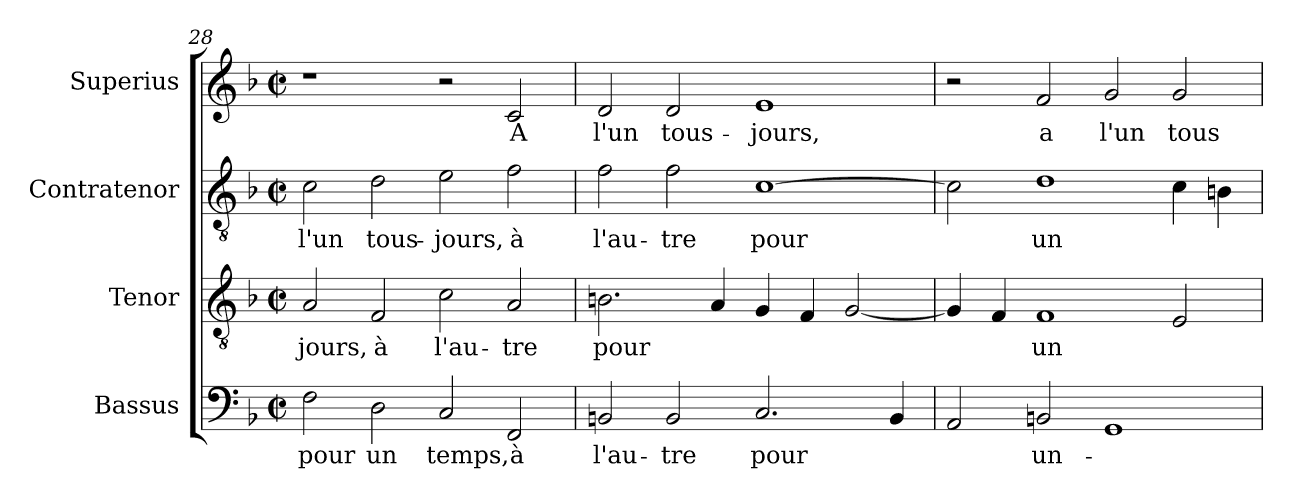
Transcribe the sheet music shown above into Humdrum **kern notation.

**kern	**text	**kern	**text	**kern	**text	**kern	**text
*part4	*part4	*part3	*part3	*part2	*part2	*part1	*part1
*staff4	*staff4	*staff3	*staff3	*staff2	*staff2	*staff1	*staff1
*I"Bassus	*	*I"Tenor	*	*I"Contratenor	*	*I"Superius	*
*	*	*I'T	*	*	*	*	*
*clefF4	*	*clefGv2	*	*clefGv2	*	*clefG2	*
*k[b-]	*	*k[b-]	*	*k[b-]	*	*k[b-]	*
*F:	*	*F:	*	*F:	*	*F:	*
*M2/2	*	*M2/2	*	*M2/2	*	*M2/2	*
*met(c|)	*	*met(c|)	*	*met(c|)	*	*met(c|)	*
=28	=28	=28	=28	=28	=28	=28	=28
2F	-pour	2A	-jours,	2c	-l'un	1r	.
2D	-un	2F	-à	2d	tous-	.	.
2C	-temps,	2c	l'au-	2e	-jours,	2r	.
2FF	-à	2A	-tre	2f	-à	2c	-A
=29	=29	=29	=29	=29	=29	=29	=29
2BB	l'au-	2.B	-pour	2f	l'au-	2d	-l'un
2BB	-tre	.	.	2f	-tre	2d	tous-
.	.	4A	.	.	.	.	.
2.C	-pour	4G	.	[1c	-pour	1e	-jours,
.	.	4F	.	.	.	.	.
.	.	[2G	.	.	.	.	.
4BB	.	.	.	.	.	.	.
=30	=30	=30	=30	=30	=30	=30	=30
2AA	.	4G]	.	2c]	.	2r	.
.	.	4F	.	.	.	.	.
2BB	un-	1F	-un	1d	-un	2f	-a
1GG	.	.	.	.	.	2g	-l'un
.	.	2E	.	4c	.	2g	tous-
.	.	.	.	4B	.	.	.
=	=	=	=	=	=	=	=
*-	*-	*-	*-	*-	*-	*-	*-
